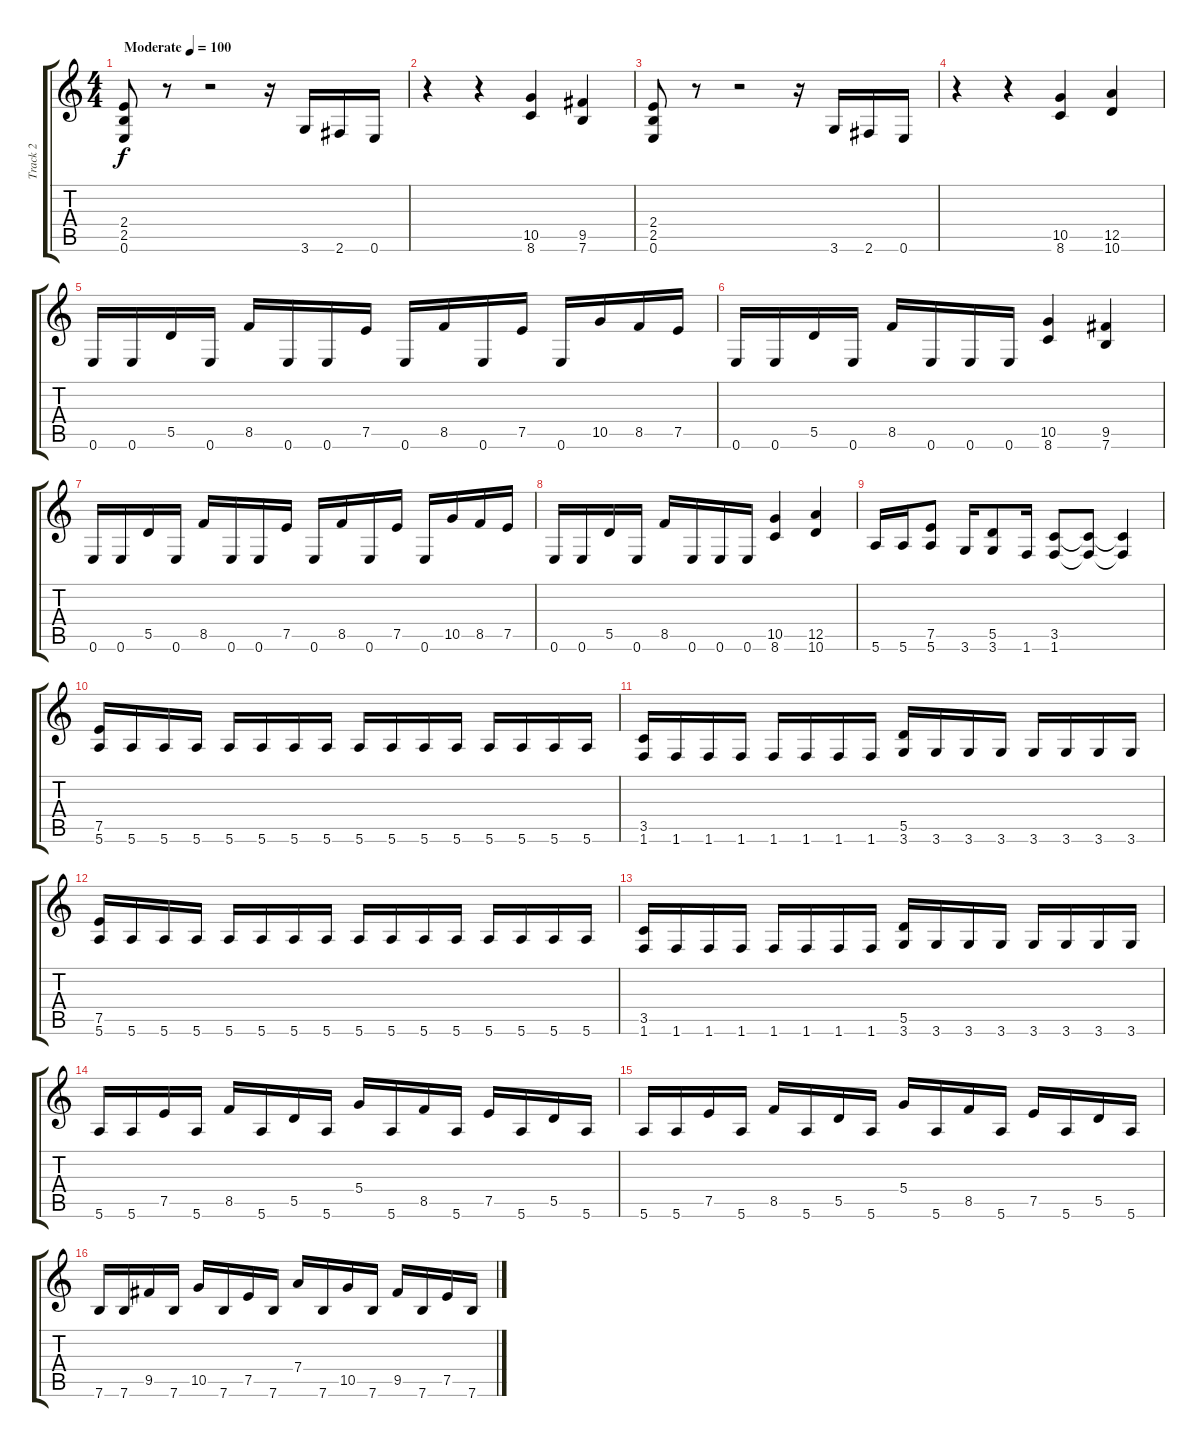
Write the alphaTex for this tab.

\track ("Track 2" "Track 2") {instrument overdrivenguitar}
\staff {score tabs}
\tuning (E4 B3 G3 D3 A2 E2) {hide}
\ts (4 4)
\tempo (100 "Moderate")
\clef g2
\ks c
(2.4 2.5 0.6).8{dy f instrument overdrivenguitar} r.8 r.2 r.16 3.6.16 2.6.16 0.6.16 |
r.4 r.4 (10.5 8.6).4 (9.5 7.6).4 |
(2.4 2.5 0.6).8 r.8 r.2 r.16 3.6.16 2.6.16 0.6.16 |
r.4 r.4 (10.5 8.6).4 (12.5 10.6).4 |
0.6.16 0.6.16 5.5.16 0.6.16 8.5.16 0.6.16 0.6.16 7.5.16 0.6.16 8.5.16 0.6.16 7.5.16 0.6.16 10.5.16 8.5.16 7.5.16 |
0.6.16 0.6.16 5.5.16 0.6.16 8.5.16 0.6.16 0.6.16 0.6.16 (10.5 8.6).4 (9.5 7.6).4 |
0.6.16 0.6.16 5.5.16 0.6.16 8.5.16 0.6.16 0.6.16 7.5.16 0.6.16 8.5.16 0.6.16 7.5.16 0.6.16 10.5.16 8.5.16 7.5.16 |
0.6.16 0.6.16 5.5.16 0.6.16 8.5.16 0.6.16 0.6.16 0.6.16 (10.5 8.6).4 (12.5 10.6).4 |
5.6.16 5.6.16 (7.5 5.6).8 3.6.16 (5.5 3.6).8 1.6.16 (3.5 1.6).8 (3.5{t} 1.6{t}).8 (3.5{t} 1.6{t}).4 |
(7.5 5.6).16 5.6.16 5.6.16 5.6.16 5.6.16 5.6.16 5.6.16 5.6.16 5.6.16 5.6.16 5.6.16 5.6.16 5.6.16 5.6.16 5.6.16 5.6.16 |
(3.5 1.6).16 1.6.16 1.6.16 1.6.16 1.6.16 1.6.16 1.6.16 1.6.16 (5.5 3.6).16 3.6.16 3.6.16 3.6.16 3.6.16 3.6.16 3.6.16 3.6.16 |
(7.5 5.6).16 5.6.16 5.6.16 5.6.16 5.6.16 5.6.16 5.6.16 5.6.16 5.6.16 5.6.16 5.6.16 5.6.16 5.6.16 5.6.16 5.6.16 5.6.16 |
(3.5 1.6).16 1.6.16 1.6.16 1.6.16 1.6.16 1.6.16 1.6.16 1.6.16 (5.5 3.6).16 3.6.16 3.6.16 3.6.16 3.6.16 3.6.16 3.6.16 3.6.16 |
5.6.16 5.6.16 7.5.16 5.6.16 8.5.16 5.6.16 5.5.16 5.6.16 5.4.16 5.6.16 8.5.16 5.6.16 7.5.16 5.6.16 5.5.16 5.6.16 |
5.6.16 5.6.16 7.5.16 5.6.16 8.5.16 5.6.16 5.5.16 5.6.16 5.4.16 5.6.16 8.5.16 5.6.16 7.5.16 5.6.16 5.5.16 5.6.16 |
7.6.16 7.6.16 9.5.16 7.6.16 10.5.16 7.6.16 7.5.16 7.6.16 7.4.16 7.6.16 10.5.16 7.6.16 9.5.16 7.6.16 7.5.16 7.6.16
